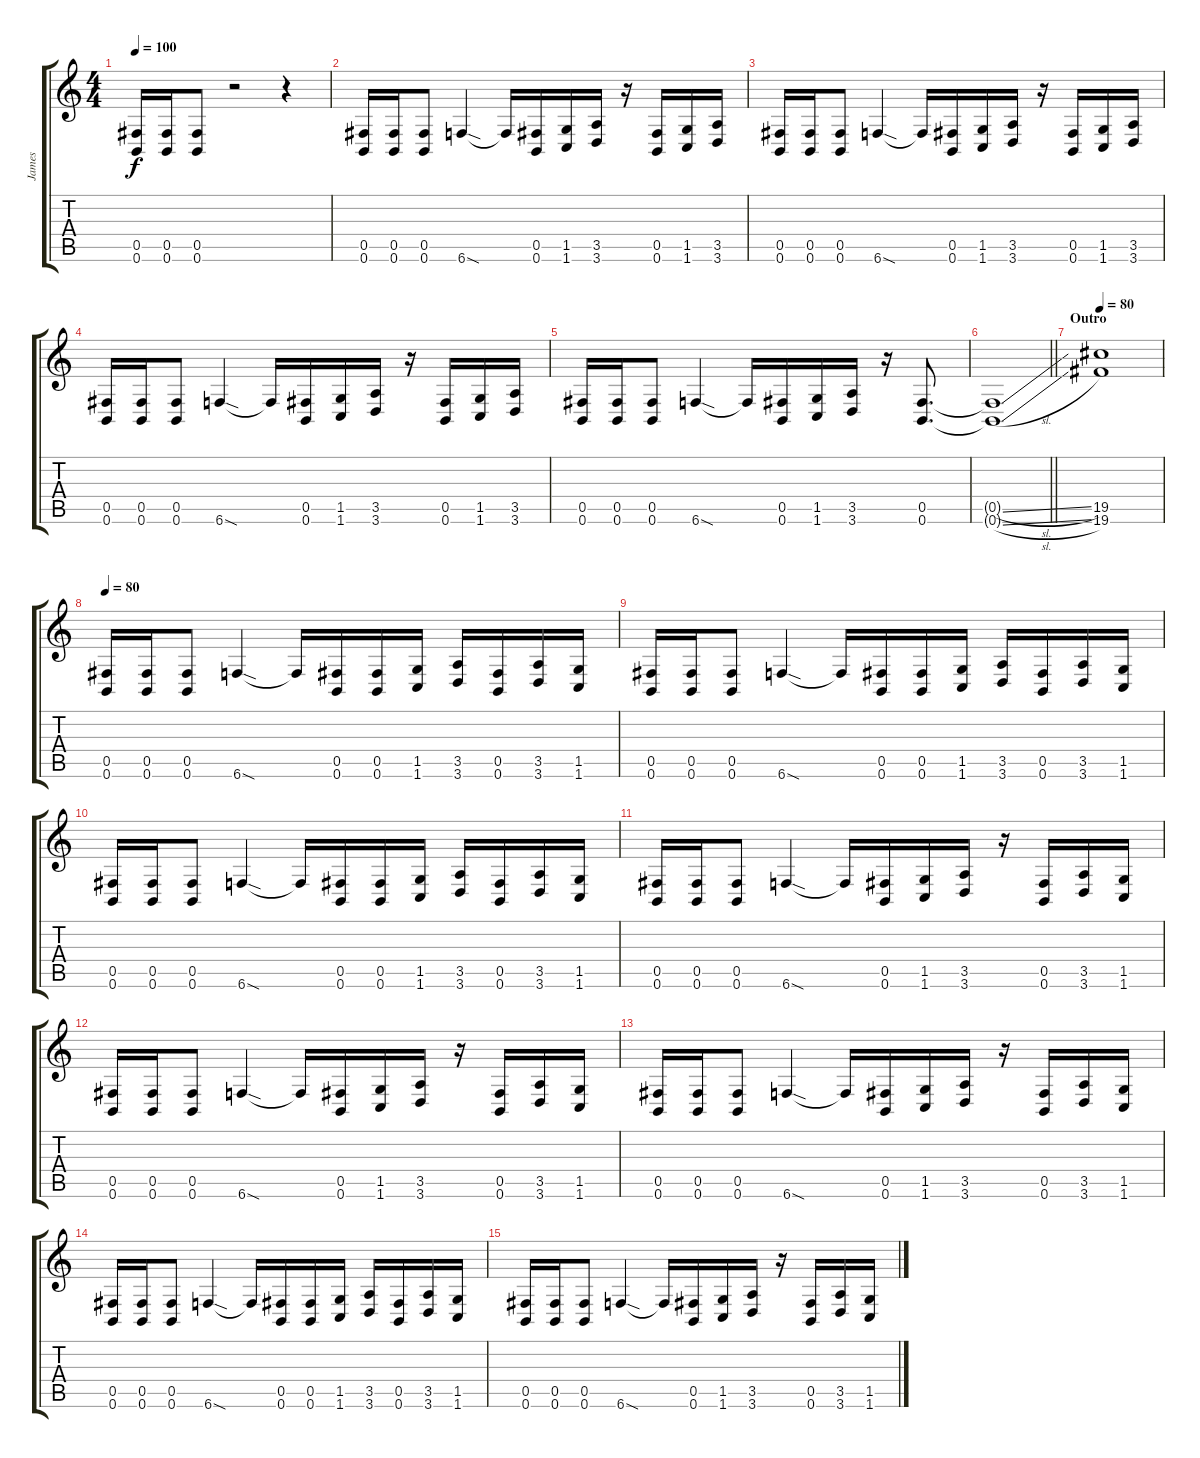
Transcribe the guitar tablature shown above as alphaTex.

\track ("James" "James") {instrument distortionguitar}
\staff {score tabs}
\tuning (Db4 Ab3 E3 B2 Gb2 B1) {hide}
\ts (4 4)
\tempo 100
\clef g2
\ks c
(0.5 0.6).16{dy f} (0.5 0.6).16 (0.5 0.6).8 r.2 r.4 |
(0.5 0.6).16 (0.5 0.6).16 (0.5 0.6).8 6.6{sod}.4 6.6{t}.16 (0.5 0.6).16 (1.5 1.6).16 (3.5 3.6).16 r.16 (0.5 0.6).16 (1.5 1.6).16 (3.5 3.6).16 |
(0.5 0.6).16 (0.5 0.6).16 (0.5 0.6).8 6.6{sod}.4 6.6{t}.16 (0.5 0.6).16 (1.5 1.6).16 (3.5 3.6).16 r.16 (0.5 0.6).16 (1.5 1.6).16 (3.5 3.6).16 |
(0.5 0.6).16 (0.5 0.6).16 (0.5 0.6).8 6.6{sod}.4 6.6{t}.16 (0.5 0.6).16 (1.5 1.6).16 (3.5 3.6).16 r.16 (0.5 0.6).16 (1.5 1.6).16 (3.5 3.6).16 |
(0.5 0.6).16 (0.5 0.6).16 (0.5 0.6).8 6.6{sod}.4 6.6{t}.16 (0.5 0.6).16 (1.5 1.6).16 (3.5 3.6).16 r.16 (0.5 0.6).8{d} |
\barLineRight lightlight
(0.5{sl t} 0.6{sl t}).1 |
\section ("" "Outro")
\tempo 80
(19.5 19.6).1 |
\tempo 80
(0.5 0.6).16 (0.5 0.6).16 (0.5 0.6).8 6.6{sod}.4 6.6{t}.16 (0.5 0.6).16 (0.5 0.6).16 (1.5 1.6).16 (3.5 3.6).16 (0.5 0.6).16 (3.5 3.6).16 (1.5 1.6).16 |
(0.5 0.6).16 (0.5 0.6).16 (0.5 0.6).8 6.6{sod}.4 6.6{t}.16 (0.5 0.6).16 (0.5 0.6).16 (1.5 1.6).16 (3.5 3.6).16 (0.5 0.6).16 (3.5 3.6).16 (1.5 1.6).16 |
(0.5 0.6).16 (0.5 0.6).16 (0.5 0.6).8 6.6{sod}.4 6.6{t}.16 (0.5 0.6).16 (0.5 0.6).16 (1.5 1.6).16 (3.5 3.6).16 (0.5 0.6).16 (3.5 3.6).16 (1.5 1.6).16 |
(0.5 0.6).16 (0.5 0.6).16 (0.5 0.6).8 6.6{sod}.4 6.6{t}.16 (0.5 0.6).16 (1.5 1.6).16 (3.5 3.6).16 r.16 (0.5 0.6).16 (3.5 3.6).16 (1.5 1.6).16 |
(0.5 0.6).16 (0.5 0.6).16 (0.5 0.6).8 6.6{sod}.4 6.6{t}.16 (0.5 0.6).16 (1.5 1.6).16 (3.5 3.6).16 r.16 (0.5 0.6).16 (3.5 3.6).16 (1.5 1.6).16 |
(0.5 0.6).16 (0.5 0.6).16 (0.5 0.6).8 6.6{sod}.4 6.6{t}.16 (0.5 0.6).16 (1.5 1.6).16 (3.5 3.6).16 r.16 (0.5 0.6).16 (3.5 3.6).16 (1.5 1.6).16 |
(0.5 0.6).16 (0.5 0.6).16 (0.5 0.6).8 6.6{sod}.4 6.6{t}.16 (0.5 0.6).16 (0.5 0.6).16 (1.5 1.6).16 (3.5 3.6).16 (0.5 0.6).16 (3.5 3.6).16 (1.5 1.6).16 |
(0.5 0.6).16 (0.5 0.6).16 (0.5 0.6).8 6.6{sod}.4 6.6{t}.16 (0.5 0.6).16 (1.5 1.6).16 (3.5 3.6).16 r.16 (0.5 0.6).16 (3.5 3.6).16 (1.5 1.6).16
